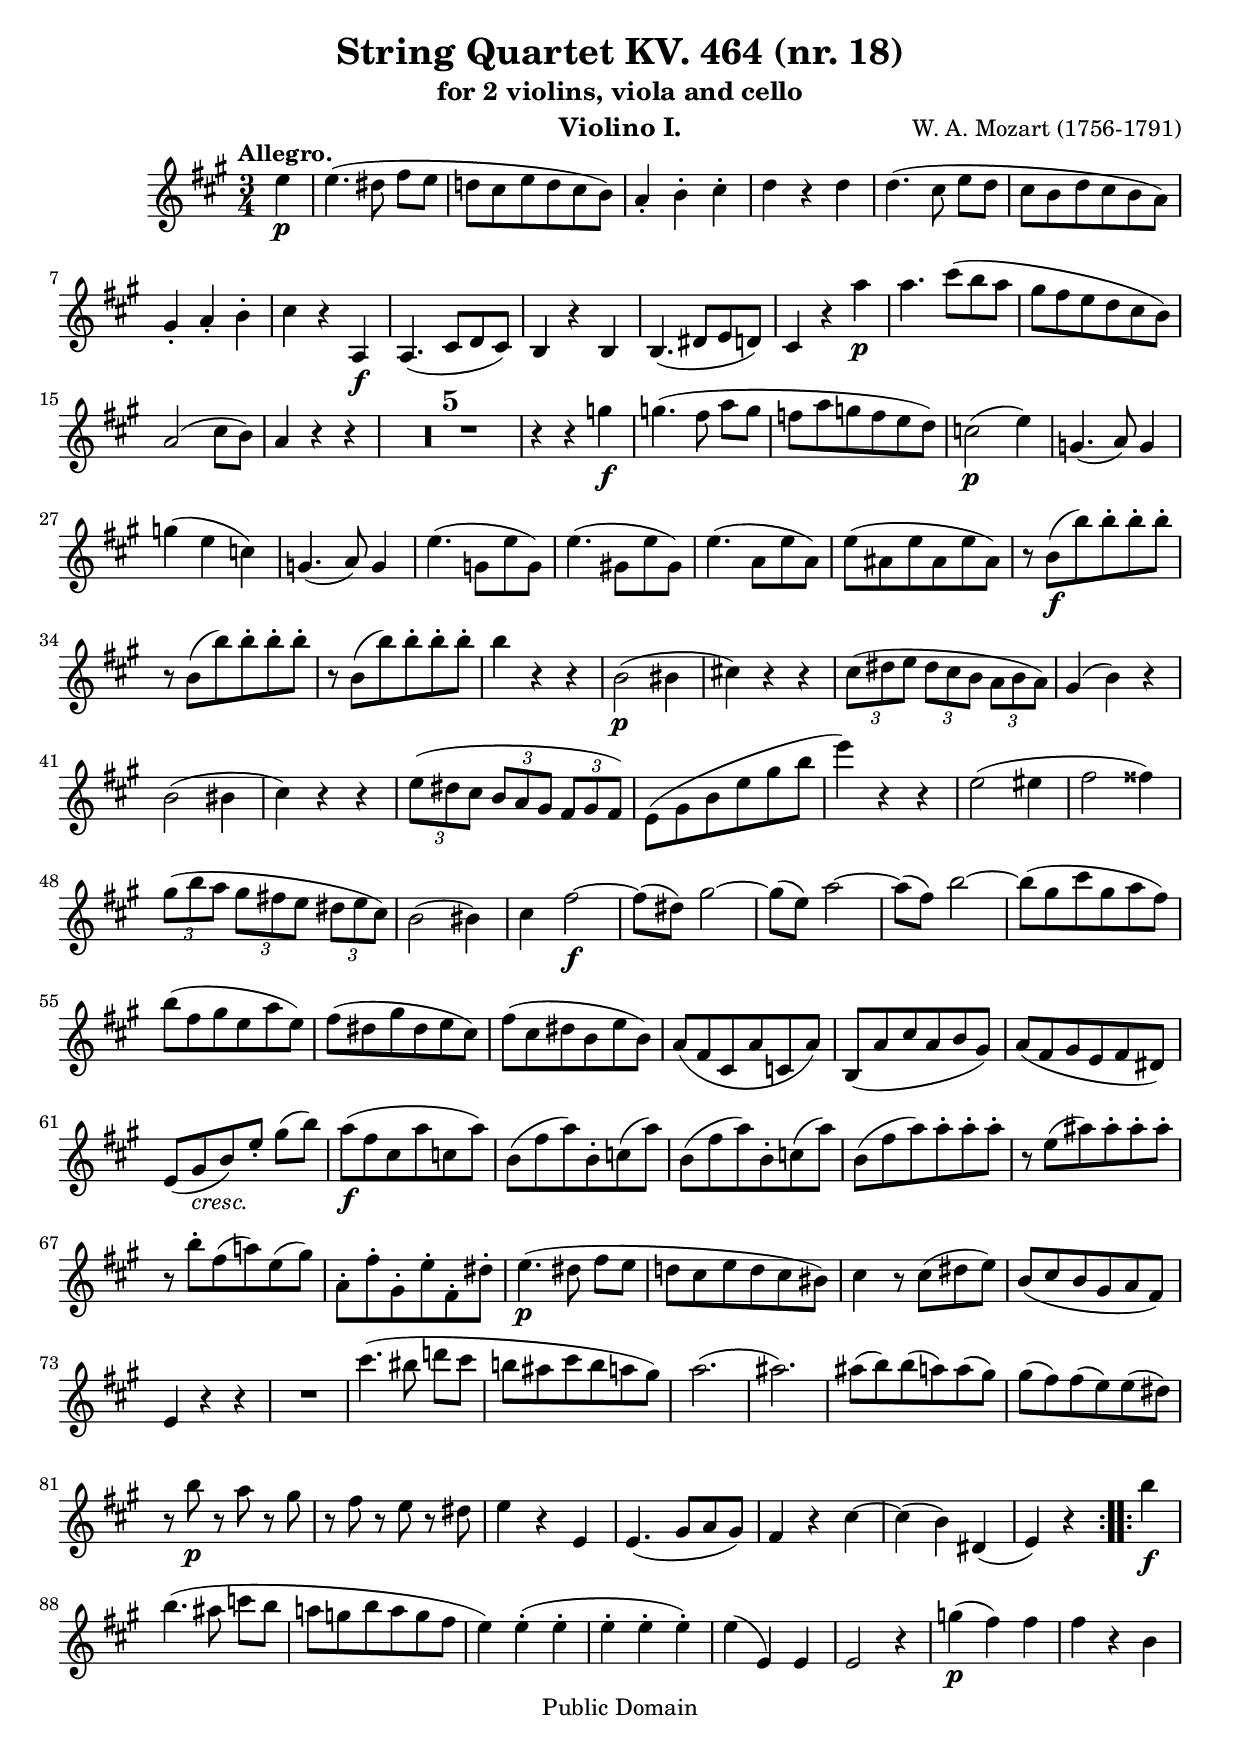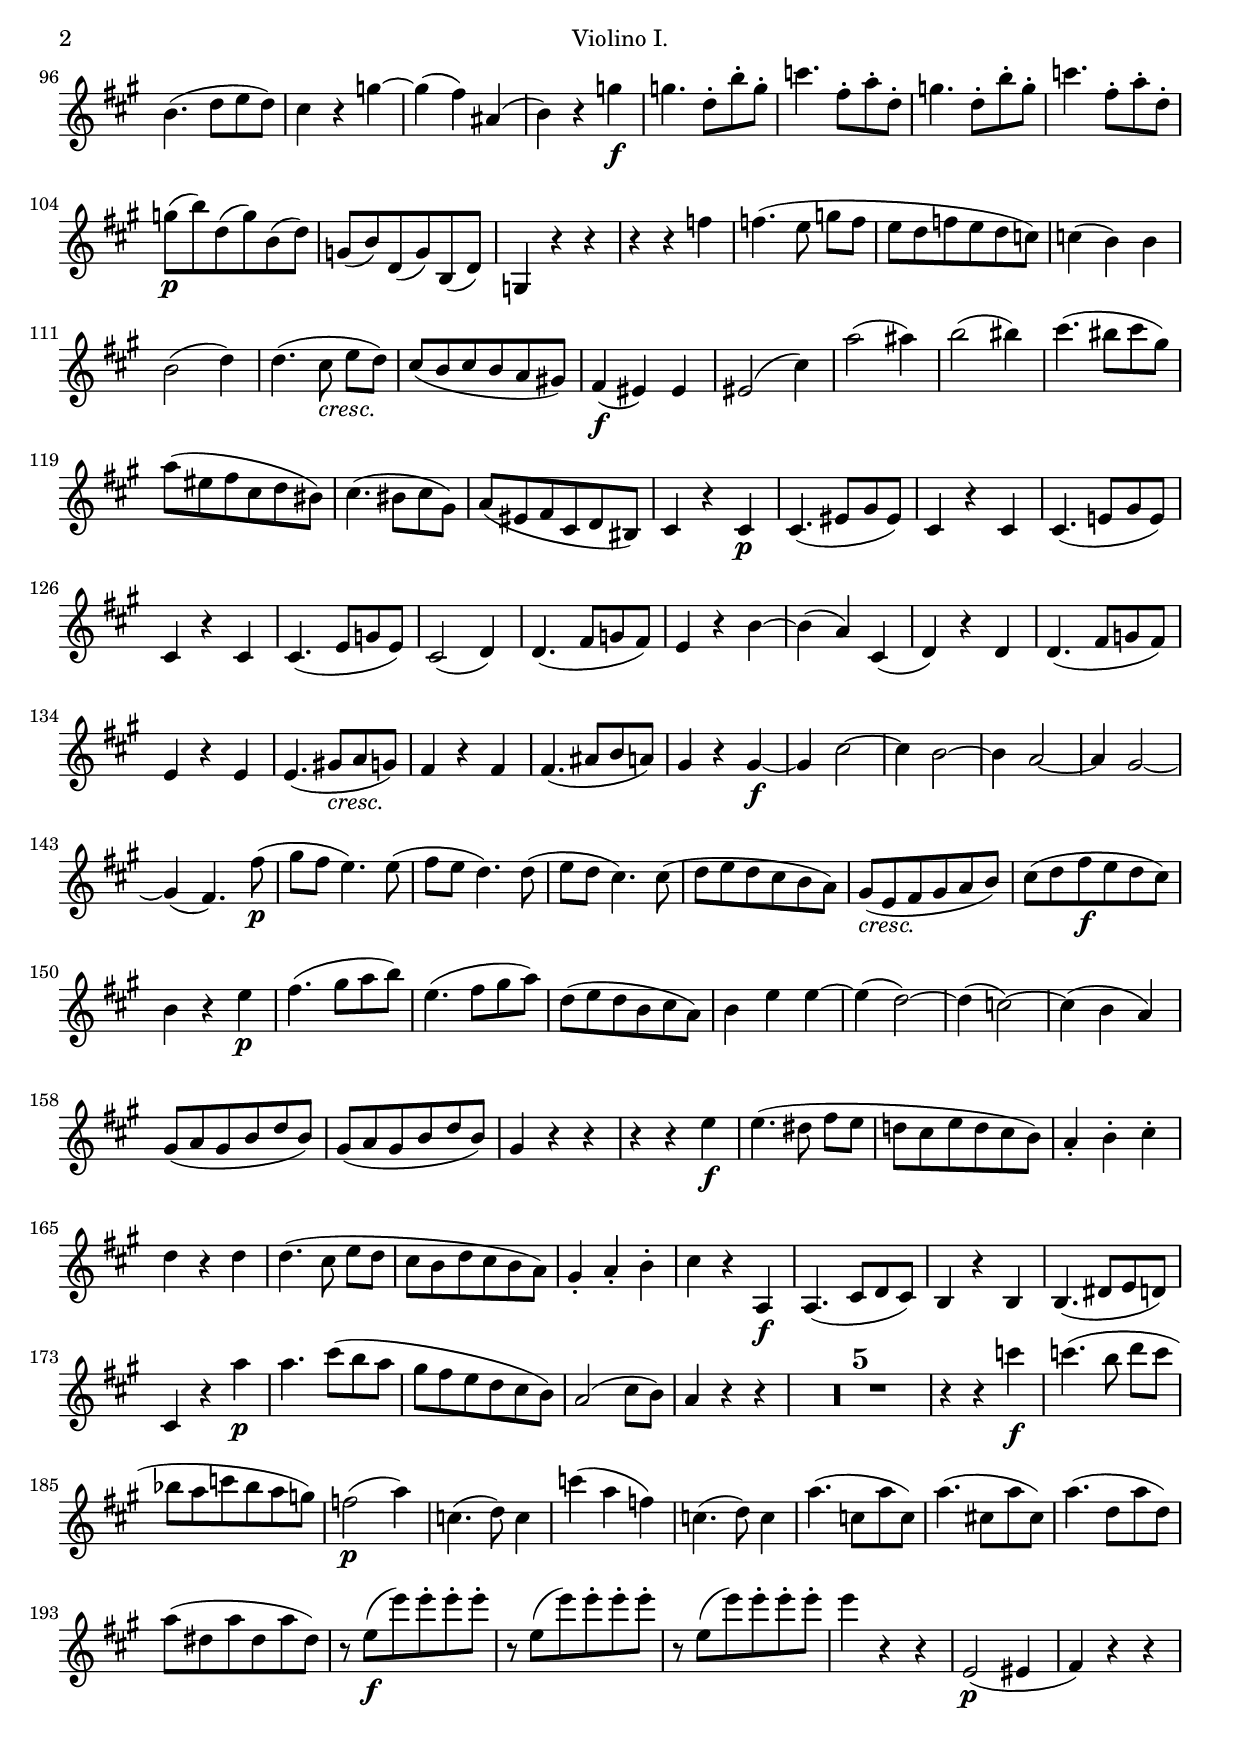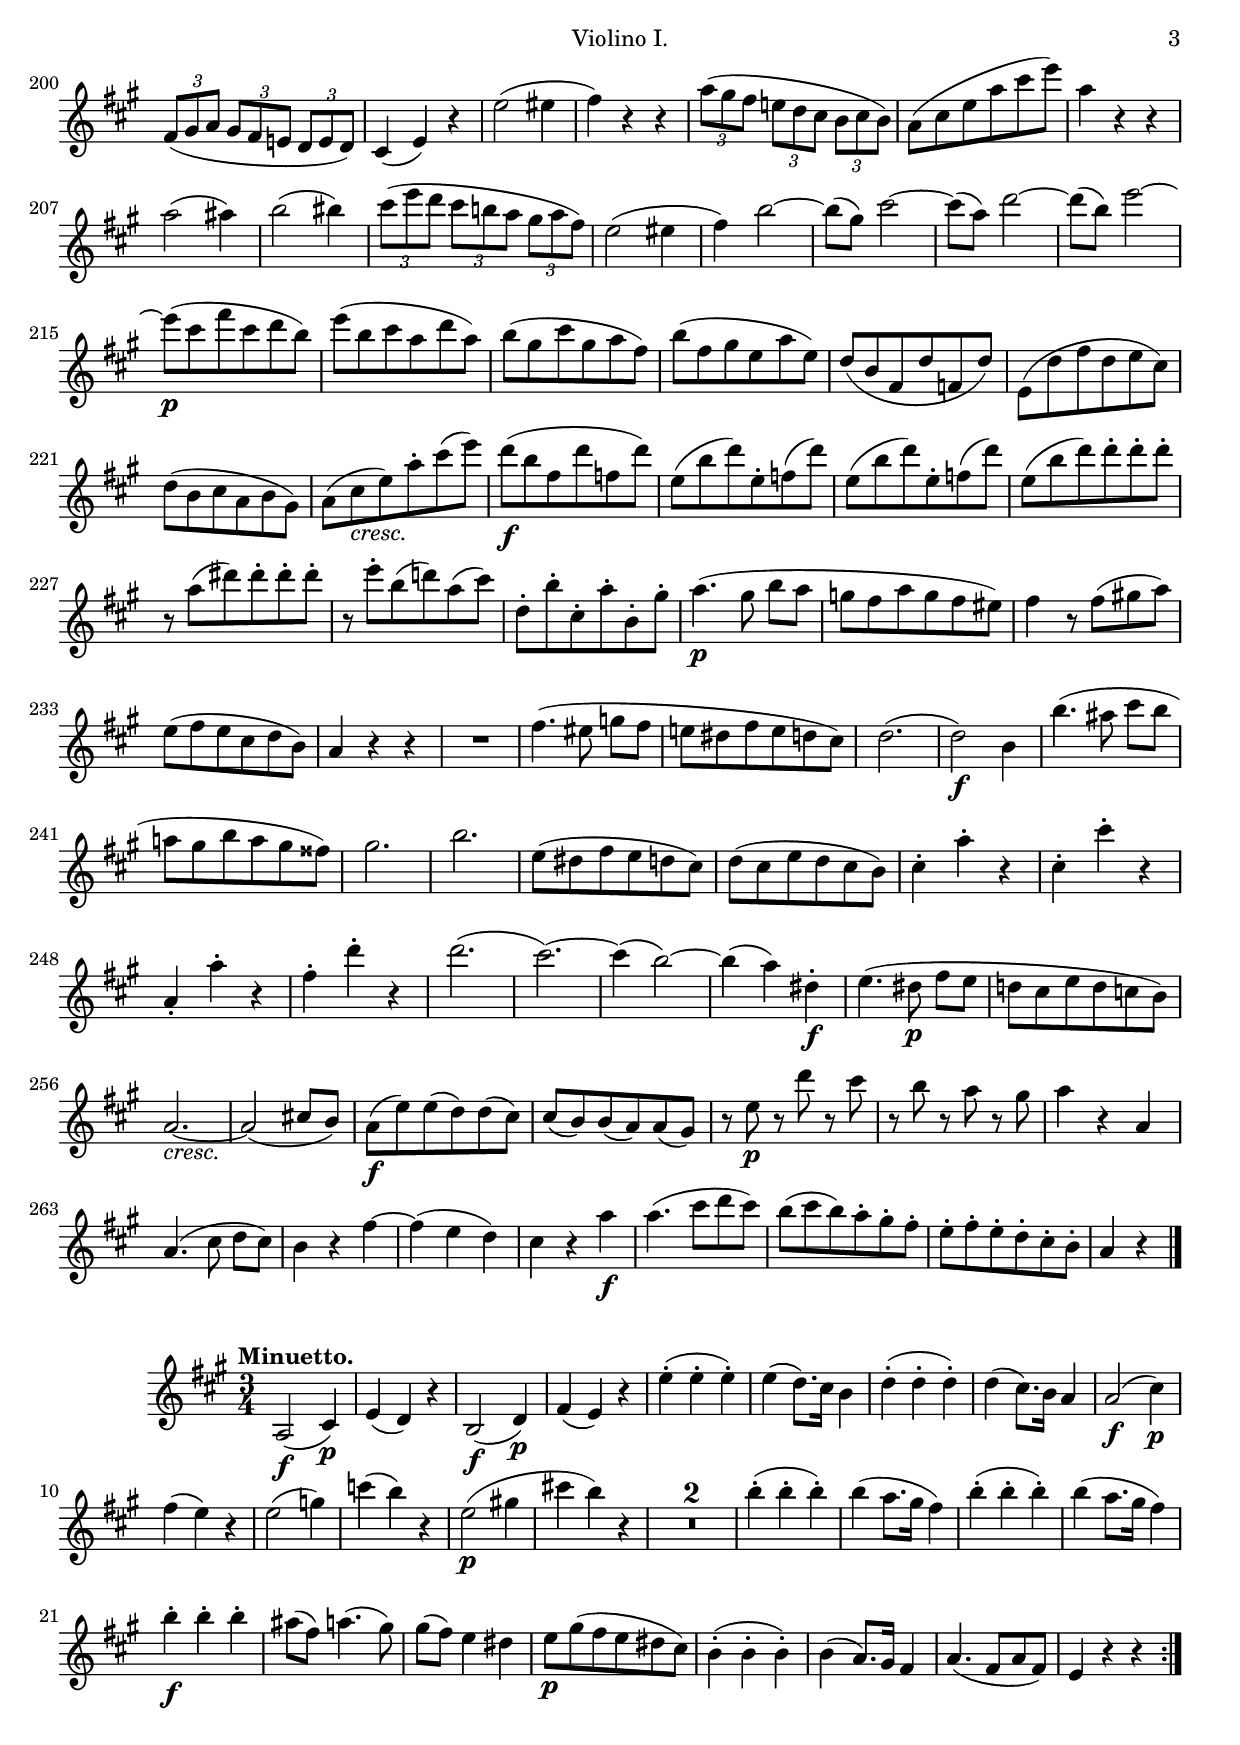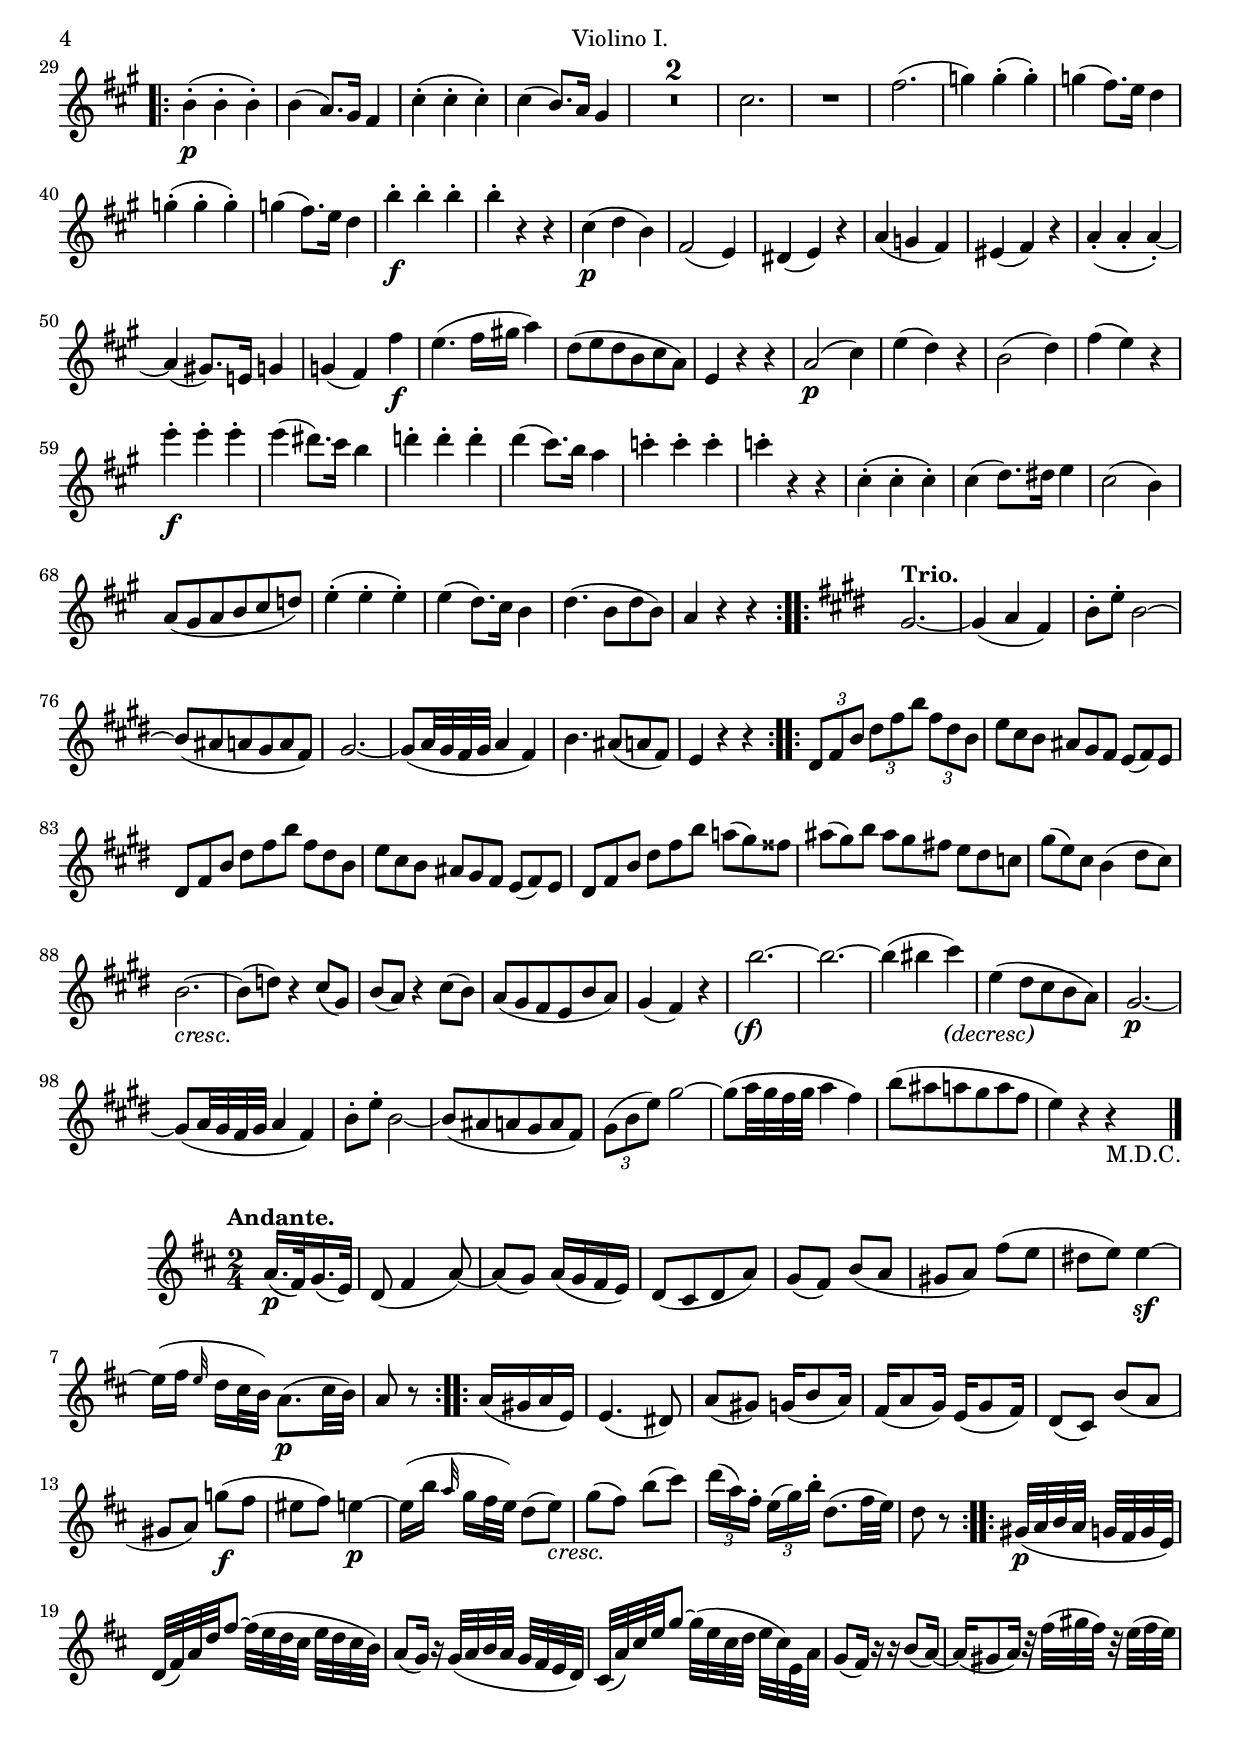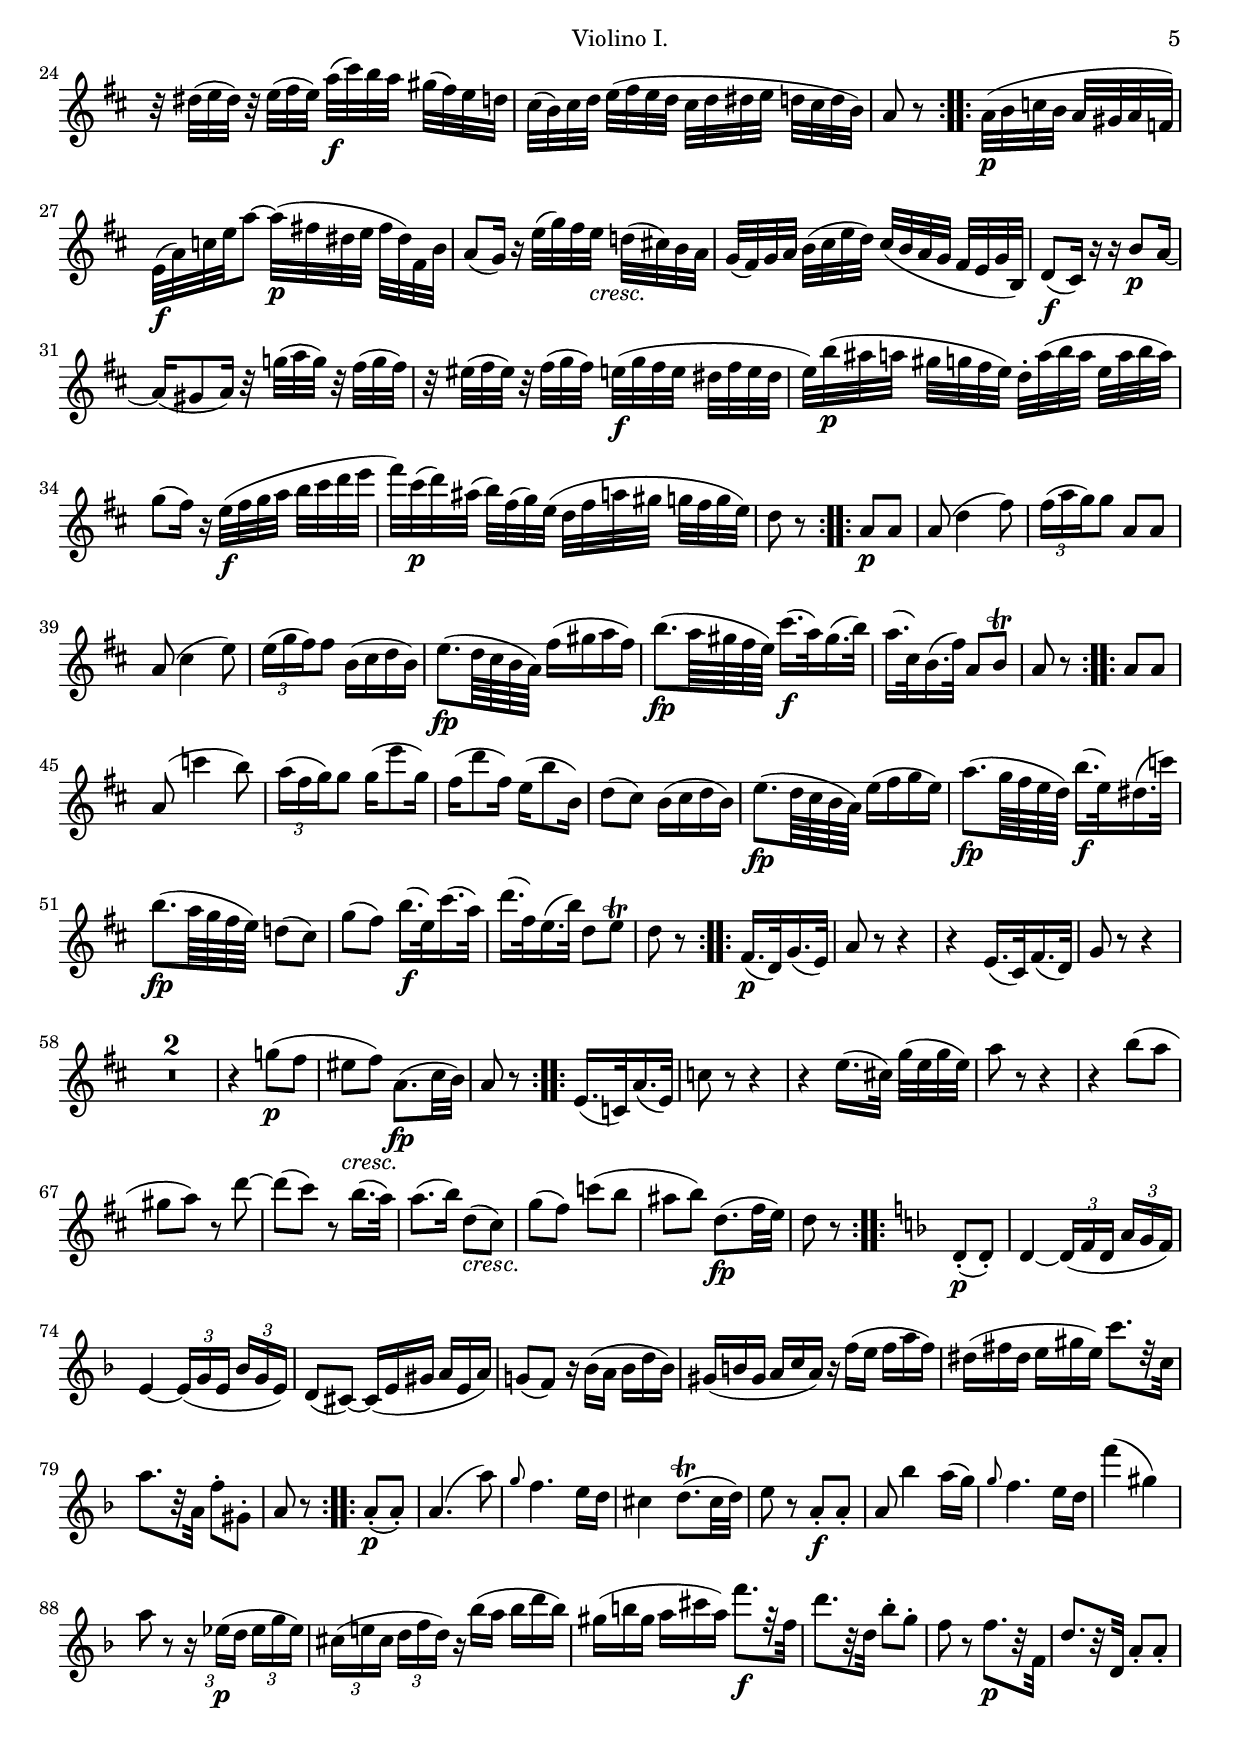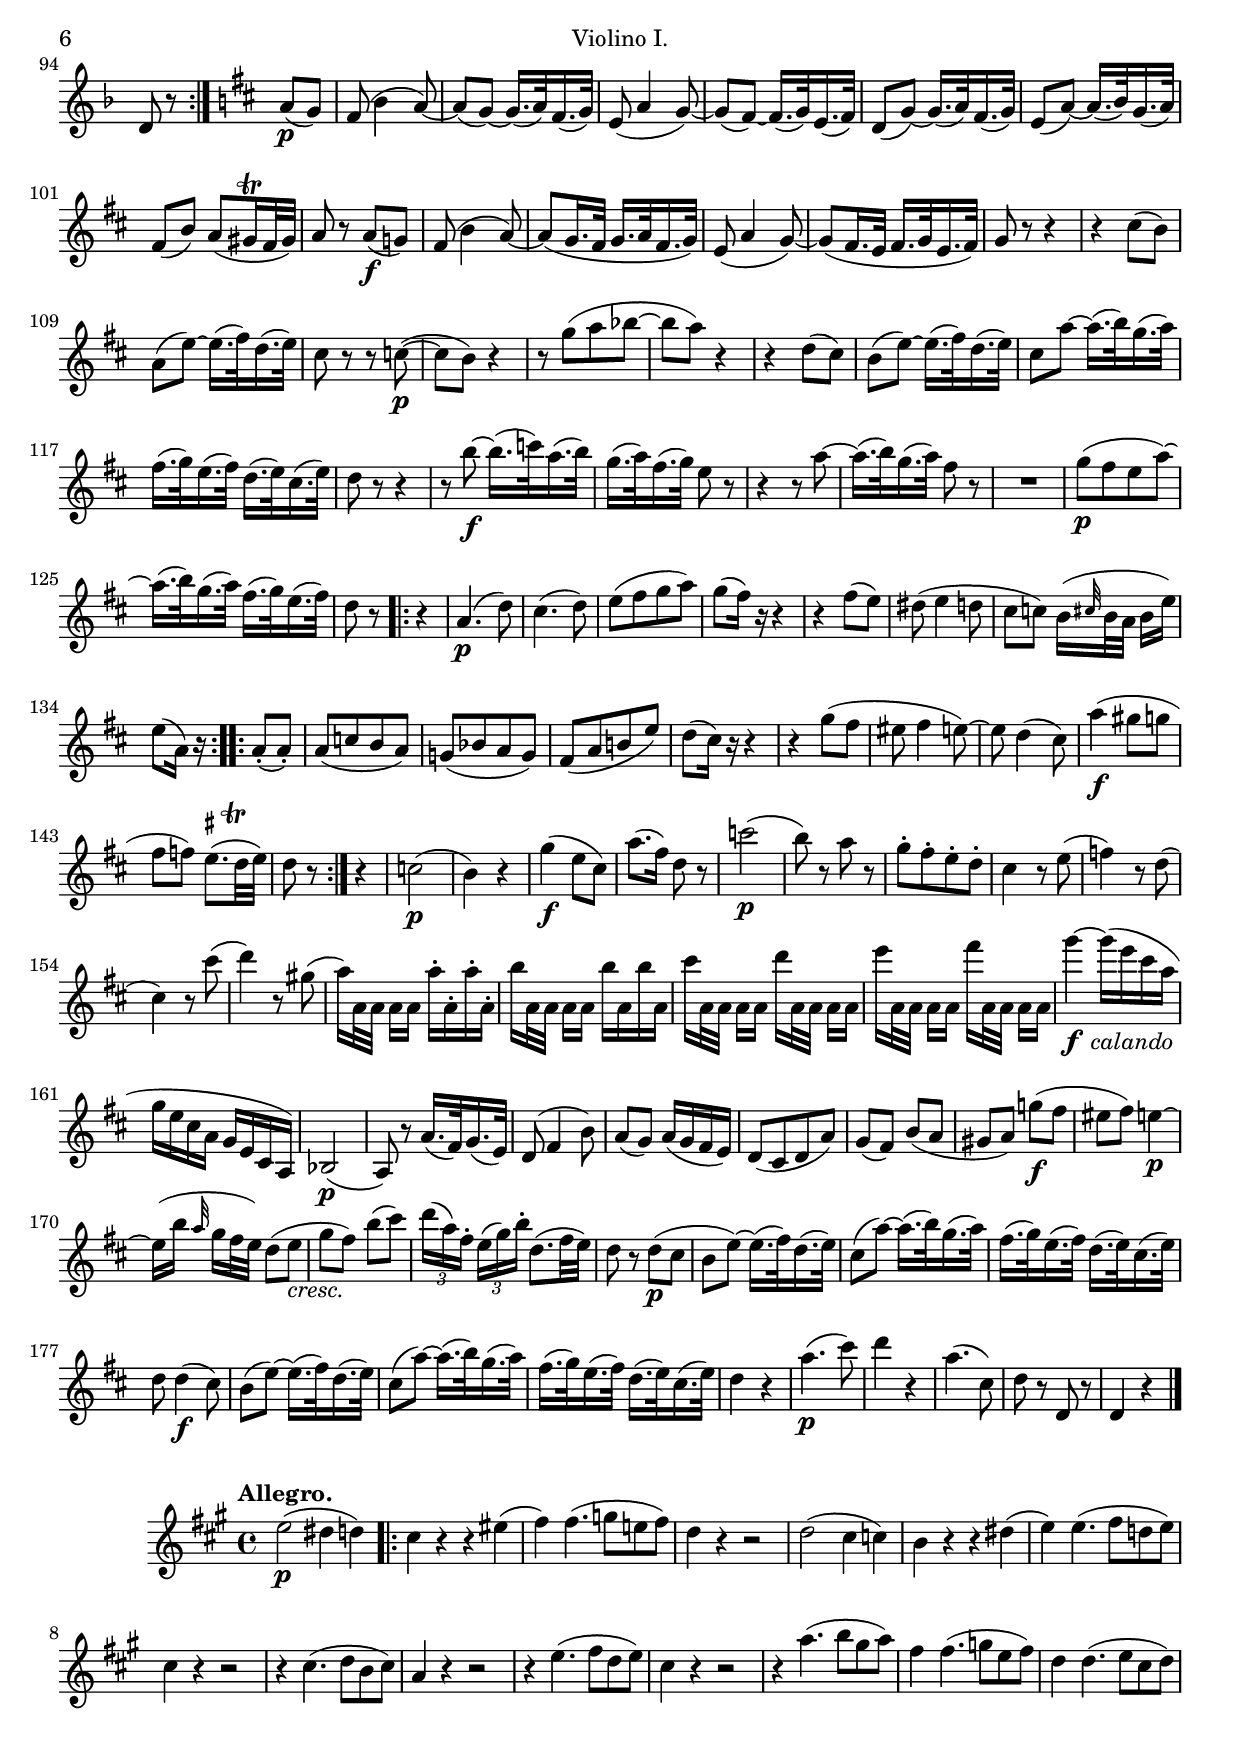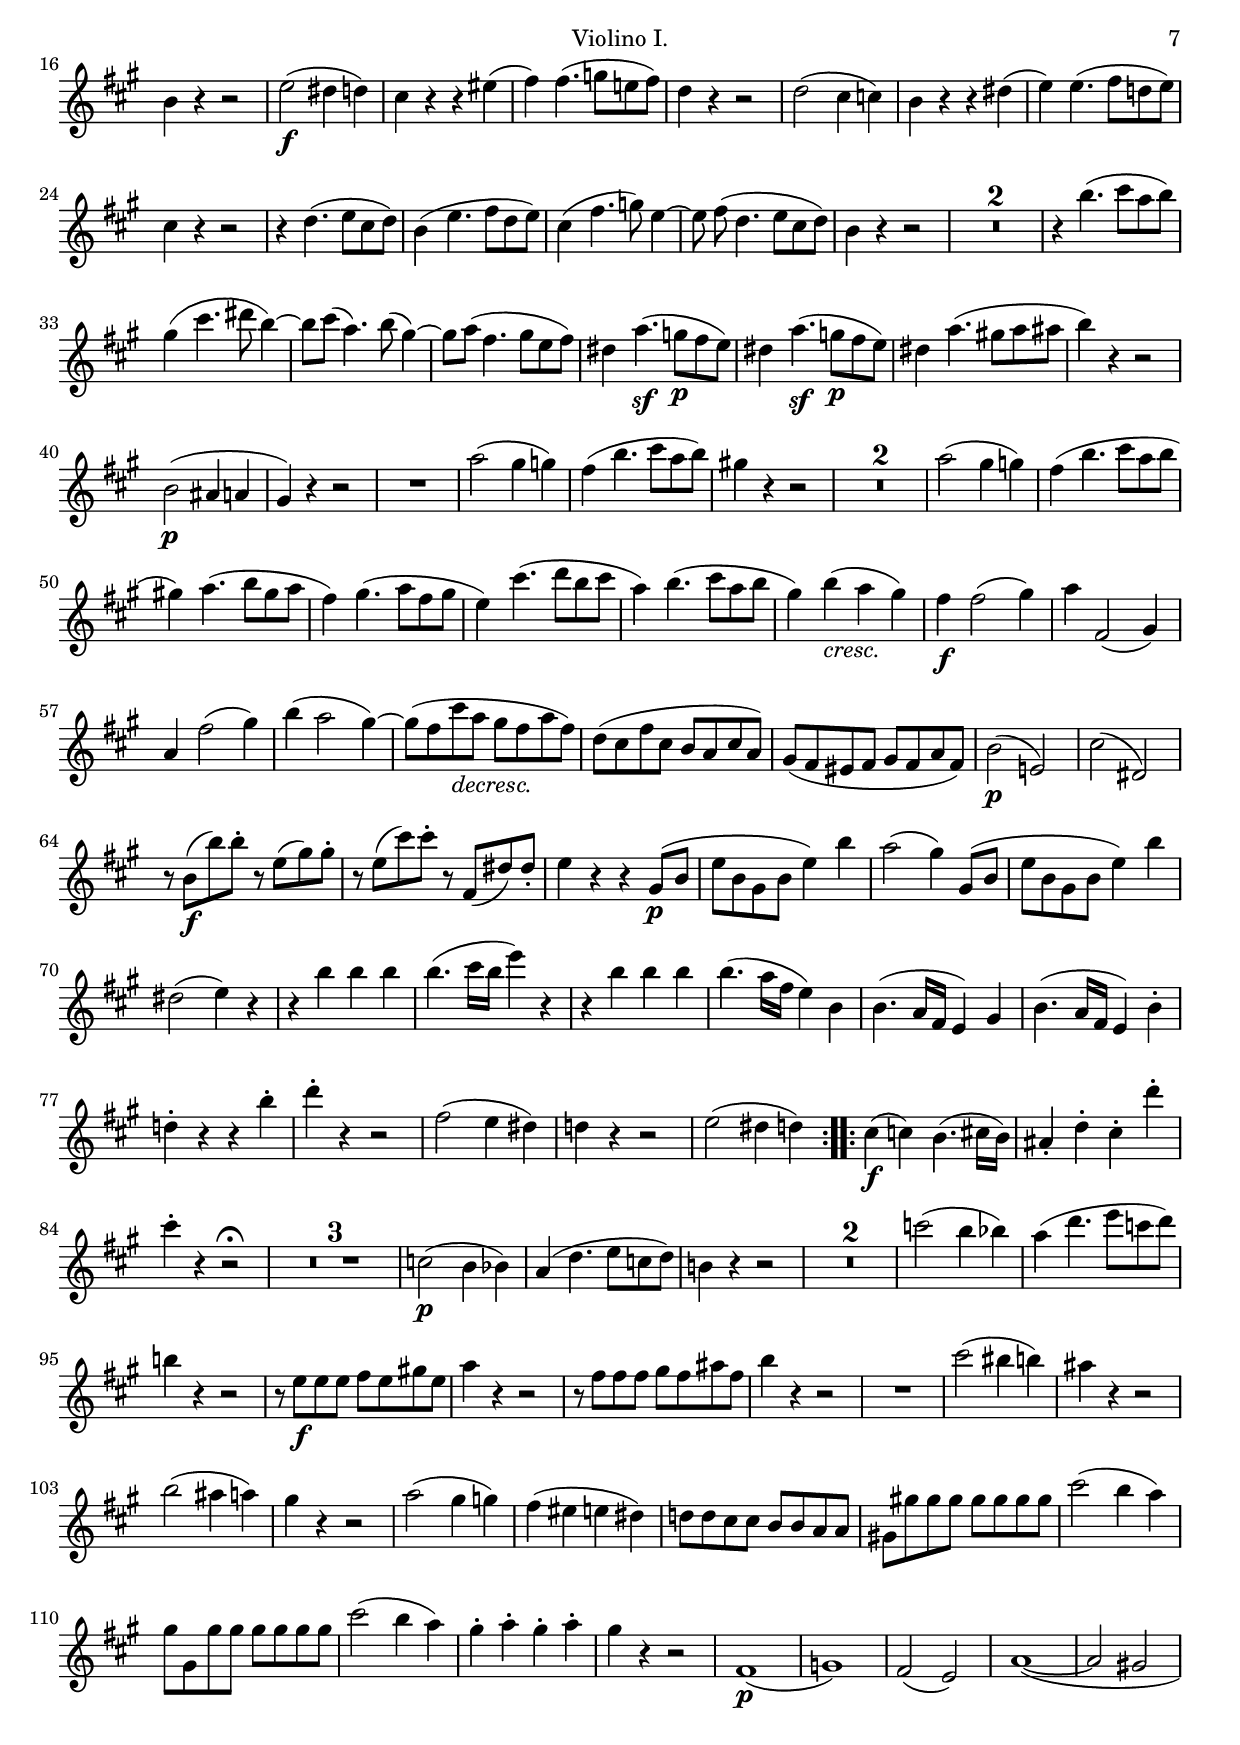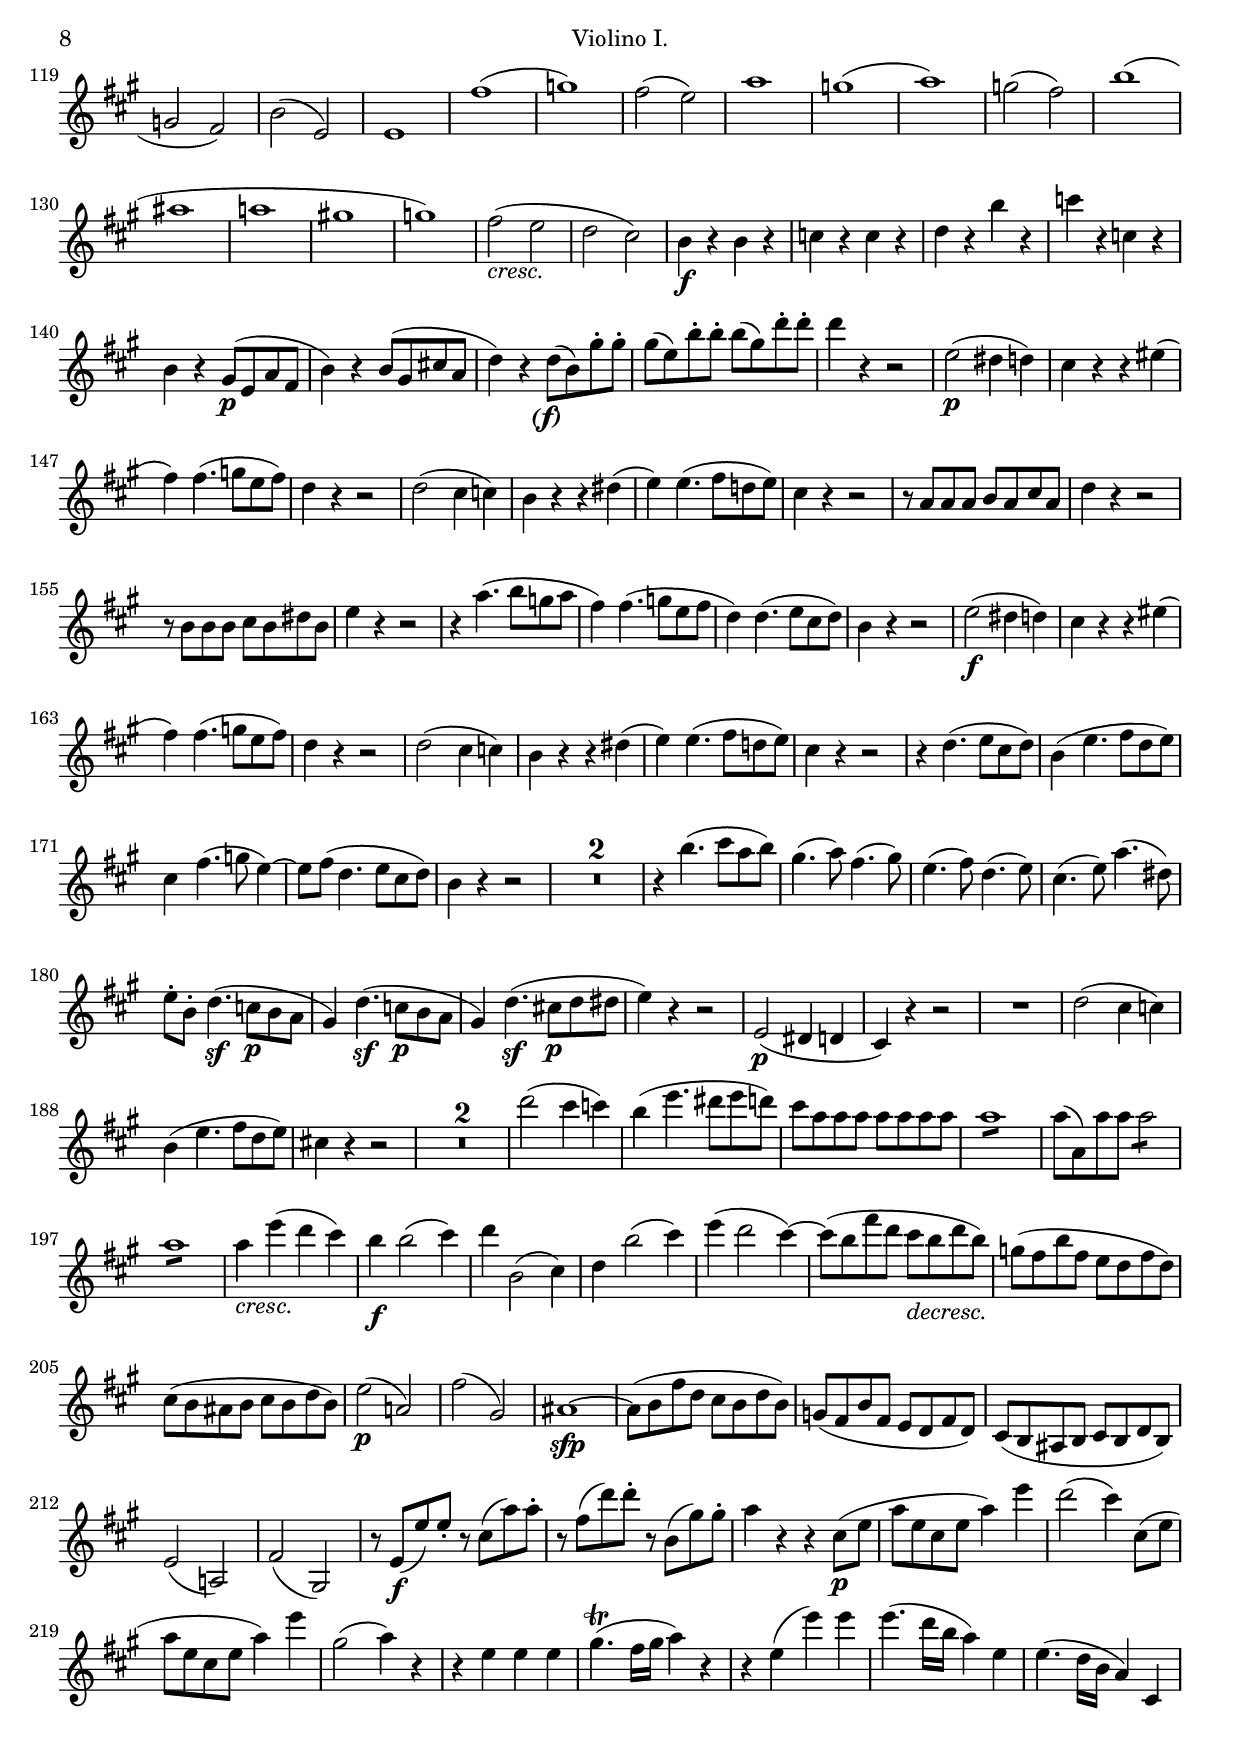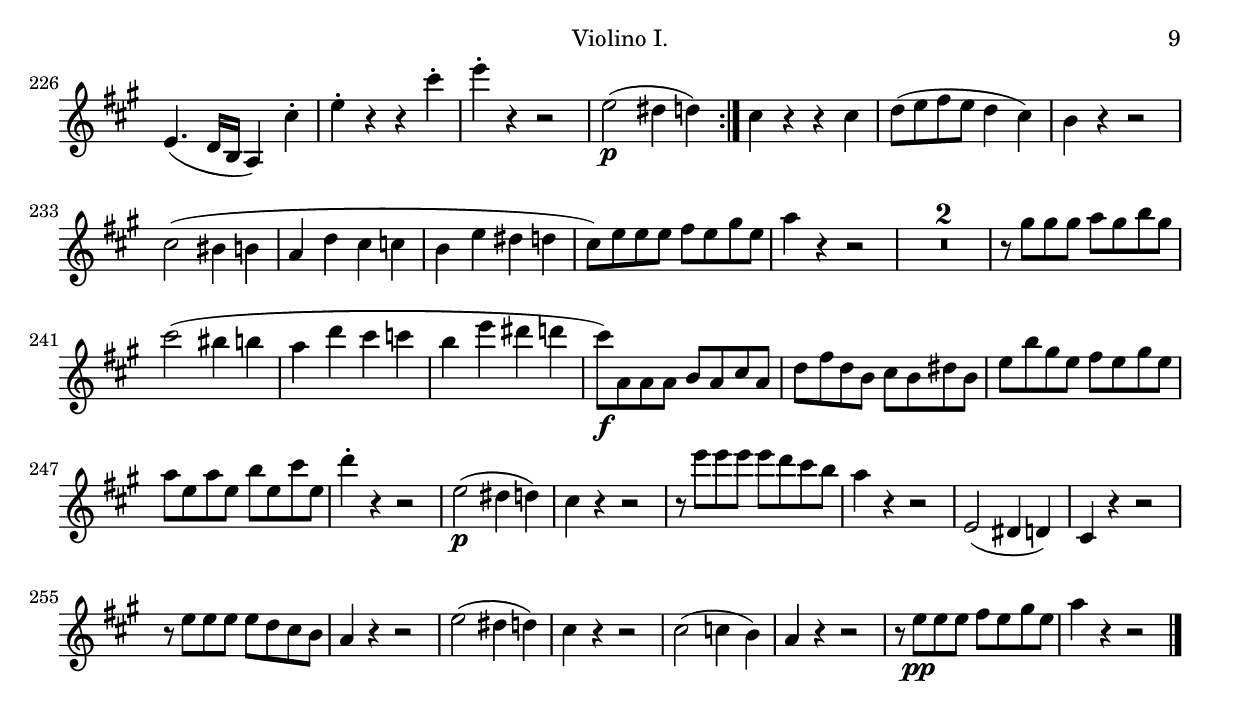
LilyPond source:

% -*- LilyPond -*-

\version "2.16.0"

\include "defs.ily"

\header {
    instrument = "Violino I."
}

\layout {
    \compressFullBarRests
}

\version "2.16.0"

violinIFirstMov =  \relative e'' {
    \key a \major
    \clef violin

    \noTupletBracket
    \set tupletSpannerDuration = #(ly:make-moment 1 4)

    \repeat volta 2 {
	e4\p
	| e4.( dis8  fis[ e]
	|  d![ cis e d cis  b)]
	| a4-. b-. cis-.
	| d r d
	| d4.( cis8  e[ d]
	|  cis[ b d cis b  a)]
	| gis4-. a-. b-.
	| cis r a,\f
	| a4.(  cis8[ d  cis)]

% 10
	| b4 r b
	| b4.(  dis8[ e  d)]
	| cis4 r a''\p
	| a4.  cis8[( b a]
	|  gis[ fis e d cis  b)]
	| a2(  cis8[  b)]
	| a4 r r
	| R2.*5

% 22
	| r4 r g'\f
	| g4.( fis8  a[ g]
	|  f[ a g f e  d)]
	| c2(\p  e4)
	| g,4.(  a8) g4
	| g'( e  c)
	| g4.(  a8) g4
	| \stemDown \slurUp e'4.(  g,8[ e'  g,)]

% 30
	| e'4.(  gis,!8[ e'  gis,)]
	| e'4.(  a,8[ e'  a,)]
	|  e'[( ais, e' ais, e'  ais,)] \slurNeutral \stemNeutral
	| r  b[(\f  b') b-. b-. b-.]
	| r  b,[(  b') b-. b-. b-.]
	| r  b,[(  b') b-. b-. b-.]
	| b4 r r
	| b,2(\p bis4
	|  cis!) r r
	| \stemDown \times 2/3 {  cis8[( dis e]  dis[ cis b]  a[ b  a)] }
          \stemNeutral

% 40
	| gis4(  b) r
	| b2( bis4
	|  cis) r r
	| \times 2/3 {  e8[( dis cis]  b[ a gis]  fis[ gis  fis)] }
	|  e8[( gis b e gis b]
	|  e4) r r
	| e,2( eis4
	| fis2  fisis4)

	% Lily does not accept the following line under a single
	% `\times' command (it says "Programming error", although
	% the PS file is correct.
	| \times 2/3 {  gis8[( b a] } \times 2/3 {  gis[ fis! e] }
          \times 2/3 {  dis[ e  cis)] }
	| b2(  bis4)

% 50
	| cis4 fis2\f ~
	|  fis8[(  dis)] gis2 ~
	|  gis8[(  e)] a2 ~
	|  a8[(  fis)] b2 ~
	|  b8[( gis cis gis a  fis)]
	|  b[( fis gis e a  e)]
	|  fis[( dis gis dis e  cis)]
	|  fis[( cis dis b e  b)]
	|  a[( fis cis a' c,  a')]
	|  b,[( a' cis a b  gis)]

% 60
	|  a[( fis gis e fis  dis)]
	|  e[(  gis_\cresc  b) e-.]  gis[(  b)]
	|  a[(\f fis cis a' c,  a')]
	|  b,[( fis'  a) b,-. c(  a')]
	|  b,[( fis'  a) b,-. c(  a')]
	|  b,[( fis'  a) a-. a-. a-.]
	| r  e[(  ais) ais-. ais-. ais-.]
	| r  b[-. fis(  a!) e(  gis)]
	|  a,[-. fis'-. gis,-. e'-. fis,-. dis'-.]
	| e4.(\p dis8  fis[ e]

% 70
	|  d![ cis e d cis  bis)]
	| cis4 r8  cis[( dis  e)]
	|  b[( cis b gis a  fis)]
	| e4 r r
	| R2.
	| cis''4.( bis8  d![ cis]
	|  b![ ais cis b a  gis)]
	| a2.(
	|  ais)
	|  ais8[(  b) b(  a) a(  gis)]

% 80
	|  gis[(  fis) fis(  e) e(  dis)]
	| r b'\p r a r gis
	| r fis r e r dis
	| e4 r e,
	| e4.(  gis8[ a  gis)]
	| fis4 r cis' ~
	| cis(  b) dis,(
	|  e) r
    }

    \repeat volta 2 {
        b''4\f
	| b4.( ais8  c[ b]
	|  a![ g b a g fis]

% 90
	|  e4)  e(-. e-.
	| e-. e-.  e)-.
	| e(  e,) e
	| e2 r4
	| g'(\p  fis) fis
	| fis r b,
	| b4.(  d8[ e  d)]
	| cis4 r g' ~
	| g(  fis) ais,(
	|  b) r g'\f

% 100
	| g4.  d8[-. b'-. g-.]
	| c4.  fis,8[-. a-. d,-.]
	| g4.  d8[-. b'-. g-.]
	| c4.  fis,8[-. a-. d,-.]
	|  g[(\p  b) d,(  g) b,(  d)]
	|  g,[(  b) d,(  g) b,(  d)]
	| g,4 r r
	| r r f''
	| f4.( e8  g[ f]
	|  e[ d f e d  c)]

% 110
	| c4(  b) b
	| b2(  d4)
	| d4.( cis8_\cresc  e[  d)]
	|  cis[( b cis b a  gis!)]
	| fis4(\f  eis) eis
	| eis2(  cis'4)
	| a'2(  ais4)
	| b2(  bis4)
	| cis4.(  bis8[ cis  gis)]
	|  a[( eis fis cis d  bis)]

% 120
	| \stemDown cis4.(  bis8[ cis  gis)] \stemNeutral
	|  a[( eis fis cis d  bis)]
	| cis4 r cis\p
	| cis4.(  eis8[ gis  eis)]
	| cis4 r cis
	| cis4.(  e!8[ gis  e)]
	| cis4 r cis
	| cis4.(  e8[ g  e)]
	| cis2(  d4)
	| d4.(  fis8[ g  fis)]

% 130
	| e4 r b' ~
	| b(  a) cis,(
	|  d) r d
	| d4.(  fis8[ g  fis)]
	| e4 r e
	| e4.(   gis!8[_\cresc a  g)]
	| fis4 r fis
	| fis4.(  ais8[ b  a)]
	| gis4 r gis\f ~
	| gis cis2 ~

% 140
	| cis4 b2 ~
	| b4 a2 ~
	| a4 gis2 ~
	| gis4(  fis4.) fis'8(\p
	|  gis[ fis]  e4.) e8(
	|  fis[ e]  d4.) d8(
	|  e[ d]  cis4.) cis8(
	|  d[ e d cis b  a)]
	|   gis[(_\cresc e fis gis a  b)]
	|  cis[( d fis\f e d  cis)]

% 150
	| b4 r e\p
	| fis4.(  gis8[ a  b)]
	| e,4.(  fis8[ gis  a)]
	|  d,[( e d b cis  a)]
	| b4 e e ~
	| e(  d2) ~
	| d4(  c2) ~
	| c4( b  a)
	|  gis8[( a gis b d  b)]
	|  gis8[( a gis b d  b)]

% 160
	| gis4 r r
	| r r e'4\f
	| e4.( dis8  fis[ e]
	|  d![ cis e d cis  b)]
	| a4-. b-. cis-.
	| d r d
	| d4.( cis8  e[ d]
	|  cis[ b d cis b  a)]
	| gis4-. a-. b-.
	| cis r a,\f

% 170
	| a4.(  cis8[ d  cis)]
	| b4 r b
	| b4.(  dis8[ e  d)]
	| cis4 r a''\p
	| a4.  cis8[( b a]
	|  gis[ fis e d cis  b)]
	| a2(  cis8[  b)]
	| a4 r r
	| R2.*5

% 183
	| r4 r c'\f
	| c4.( b8  d[ c]
	|  bes[ a c bes a  g)]
	| f2(\p  a4)
	| c,4.(  d8) c4
	| c'( a  f)
	| c4.(  d8) c4

% 190
	| a'4.(  c,8[ a'  c,)]
	| a'4.(  cis,!8[ a'  cis,)]
	| a'4.(  d,8[ a'  d,)]
	|  a'[( dis, a' dis, a'  dis,)]
	| r  e[(\f  e') e-. e-. e-.]
	| r  e,[(  e') e-. e-. e-.]
	| r  e,[(  e') e-. e-. e-.]
	| e4 r r
	|  e,,2(\p eis4
	|  fis) r r

% 200
	| \times 2/3 {  fis8[( gis a]  gis[ fis e!]  d[ e  d)] }
	| cis4(  e) r
	| e'2( eis4
	|  fis4) r r
	| \times 2/3 {  a8[( gis fis]  e![ d cis]  b[ cis  b)] }
	|  a8[( cis e a cis  e)]
	| a,4 r r
	| a2(  ais4)
	| b2(  bis4)
	| \times 2/3 {  cis8[( e d] } \times 2/3 {  cis[ b! a] } \times
          2/3 {  gis[ a  fis)] }

% 210
	| e2( eis4
	|  fis) b2 ~
	|  b8[(  gis)] cis2 ~
	|  cis8[(  a)] d2 ~
	|  d8[(  b)] e2 ~
	|  e8[(\p cis fis cis d  b)]
	|  e[( b cis a d  a)]
	|  b[( gis cis gis a  fis)]
	|  b[( fis gis e a  e)]
	|  d[( b fis d' f,  d')]

% 220
	|  e,[( d' fis d e  cis)]
	|  d[( b cis a b  gis)]
	|  a[( cis_\cresc  e) a-. cis(  e)]
	|  d[(\f b fis d' f,  d')]
	|  e,[( b'  d) e,-. f(  d')]
	|  e,[( b'  d) e,-. f(  d')]
	|  e,[( b'  d) d-. d-. d-.]
	| r  a[(  dis) dis-. dis-. dis-.]
	| r  e[-. b(  d!) a(  cis)]
	|  d,[-. b'-. cis,-. a'-. b,-. gis'-.]	

% 230
        | a4.(\p gis8  b[ a]
	|  g[ fis a g fis  eis)]
	| fis4 r8  fis[( gis!  a)]
	|  e[( fis e cis d  b)]
	| a4 r r
	| R2.
	| fis'4.( eis8  g[ fis]
	|  e![ dis fis e d  cis)]
	| d2.(
	|  d2)\f b4

% 240
	| b'4.( ais8  cis[ b]
	|  a![ gis b a gis  fisis)]
	| gis2.
	| b
	|  e,8[( dis fis e d  cis)]
	|  d[( cis e d cis  b)]
	| cis4-. a'-. r
	| cis,-. cis'-. r
	| a,-. a'-. r
	| fis-. d'-. r

% 250
	| d2.(
	|  cis) ~
	| cis4(  b2) ~
	| b4(  a) dis,-.\f
	| e4.( dis8\p  fis[ e]
	|  d![ cis e d c  b)]
	|  a2._\cresc ~
	| a2( \stemUp  cis!8[  b)] \stemNeutral
	|  a[(\f  e') e(  d) d(  cis)]
	|  cis[(  b) b(  a) a(  gis)]

% 260
	| r e'\p r d' r cis
	| r b r a r gis
	| a4 r a,
	| a4.( cis8  d[  cis)]
	| b4 r fis' ~
	| fis( e  d)
	| cis r a'\f
	| a4.(  cis8[ d  cis)]
	|  b[( cis  b) a-. gis-. fis-.]
	|  e[-. fis-. e-. d-. cis-. b-.]

% 270
	| a4 r
    }
}


\score {
    \context Staff <<
	\set Staff.autoBeaming = ##f
        \set Staff.midiInstrument = #"violin"

	\time 3/4
	\partial 4

	\violinIFirstMov
	\context Voice = "markings" { \markingsI }
    >>

    
  \midi {
    \tempo 4 = 140
    }



    \layout { }
}

\version "2.16.0"

violinISecondMov =  \relative a {
    \key a \major
    \clef violin

    \noTupletBracket
    \set tupletSpannerDuration = #(ly:make-moment 1 4)

    \repeat volta 2 {
	a2(\f   cis4)\p
	| e(  d) r
	| b2(\f   d4)\p
	| fis(  e) r
	|  e'4(-. e-.  e)-.
	| e(   d8.)[ cis16] b4
	|  d(-. d-.  d)-.
	| d(   cis8.)[ b16] a4
	| a2(\f  cis4)\p

% 10
	| fis(  e) r
	| e2(  g4)
	| c(  b) r
	| e,2(\p gis!4
	| cis!  b) r
	| R2.*2
	|  b4(-. b-.  b)-.
	| b(  a8.[ gis16]  fis4)
	|  b(-. b-.  b)-.

% 20
	| b(  a8.[ gis16]  fis4)
	| b-.\f b-. b-.
	|  ais8[(  fis)] a4.(  gis8)
	|  gis[(  fis)] e4 dis
	|  e8[\p gis( fis e dis  cis)]
	|  b4(-. b-.  b)-.
	| b(   a8.)[ gis16] fis4
	| a4.(  fis8[ a  fis)]
	| e4 r r
    }

    \repeat volta 2 {
        |  b'(-.\p b-.  b)-.

% 30
	| b(   a8.)[ gis16] fis4
	|  cis'(-. cis-.  cis)-.
	| cis(   b8.)[ a16] gis4
	| R2.*2
	| cis2.
	| R2.
	| fis2.(
	|  g4)  g(-.  g)-.
	| g(   fis8.)[ e16] d4

% 40
	|  g(-. g-.  g)-.
	| g(   fis8.)[ e16] d4
	| b'-.\f b-. b-.
	| b-. r r
	| cis,(\p d  b)
	| fis2(  e4)
	| dis(  e) r
	| a( g  fis)
	| eis(  fis) r
	|  a(-. a-.  a)-. ~

% 50
	| a(   gis!8.)[ e!16] g4
	| g(  fis) fis'\f
	| e4.(  fis16[ gis!]  a4)
	|  d,8[( e d b cis  a)]
	| e4 r r
	| a2(\p  cis4)
	| e(  d) r
	| b2(  d4)
	| fis(  e) r
	| e'-.\f e-. e-.

% 60
	| e(   dis8.)[ cis16] b4
	| d!-. d-. d-.
	| d(   cis8.)[ b16] a4
	| c-. c-. c-.
	| c-. r r
	|  cis,(-. cis-.  cis)-.
	| cis4(   d8.)[ dis16] e4
	| cis2(  b4)
	|  a8[( gis a b cis  d!)]
	|  e4(-. e-.  e)-.

% 70
	| e(   d8.)[ cis16] b4
	| d4.(  b8[ d  b)]
	| a4 r r
    }

    \key e \major

    \repeat volta 2 {
        | gis2. ~
	| gis4( a  fis)
	|  b8[-. e-.] b2 ~
	|  b8[( ais a gis a  fis)]
	| gis2. ~
	|  gis8[( a32 gis fis gis] a4  fis)
	| b4.  ais8[( a  fis)]

% 80
	| e4 r r
    }

    \repeat volta 2 {
        \times 2/3 {
	    |  dis8[ fis b]  dis[ fis b]  fis[ dis b] \noTupletNum
	    |  e[ cis b]  ais[ gis fis]  e[(  fis) e]
	    |  dis[ fis b]  dis[ fis b]  fis[ dis b]
	    |  e[ cis b]  ais[ gis fis]  e[(  fis) e]
	    |  dis[ fis b]  dis[ fis b]  a![(  gis) fisis]
	    |  ais[(  gis) b]  ais[ gis fis!]  e[ dis c]
	}

	| \times 2/3 {  gis'[(  e) cis] } \tupletNum b4(  dis8[  cis)]
	| b2._\cresc ~
	|  b8[(  d)] r4  cis8[(  gis)]

% 90
	|  b[(  a)] r4  cis8[(  b)]
	|  a[( gis fis e b'  a)]
	| gis4(  fis) r
	|  b'2.-\parentF ~
	| b ~
	| b4( bis  cis)
	|  e,4(_\parentDecresc  dis8[ cis b  a)]
	| gis2.\p ~
	|  gis8[( a32 gis fis gis] a4  fis)
	|  b8[-. e-.] b2 ~

% 100
	|  b8[( ais a gis a  fis)]
	| \times 2/3 {  gis[( b  e)] } gis2 ~
	|  gis8[( a32 gis fis gis] a4  fis)
	|  b8[( ais a gis a fis]
	|  e4) r r	
    }
}


\score {
    \context Staff <<
	\set Staff.autoBeaming = ##f
        \set Staff.midiInstrument = #"violin"

	\time 3/4

	\violinISecondMov
	\context Voice = "markings" { \markingsII }
	\context Voice=markingsBis { \markingsIIbis }
    >>

    
  \midi {
    \tempo 4 = 130
    }



    \layout { }
}

\version "2.16.0"

violinIThirdMov =  \relative a' {
    \key d \major
    \clef violin

    \noTupletBracket
    \set tupletSpannerDuration = #(ly:make-moment 1 4)

    \repeat volta 2 {
	 a16.[(\p  fis32) g16.(  e32)]
	| d8( fis4  a8) ~
	|  a[(  g)]  a16[( g fis  e)]
	|  d8[( cis d  a')]
	|  g[(  fis)]  b[( a]
	|  gis[  a)]  fis'[( e]
	|  dis[  e)] e4\sf ~
	|  e16[( fis] \grace e32 d16[ cis32  b)]  a8.[(\p cis32  b)]
	| a8 r
    }

    \repeat volta 2 {
	 a16[( gis a  e)]
	| e4.(  dis8)

% 10
	|  a'[(  gis)]  g16[( b8  a16)]
	|  fis[( a8  g16)]  e[( g8  fis16)]
	|  d8[(  cis)]  b'[( a]
	|  gis[  a)]  g'![(\f fis]
	|  eis[  fis)] e4\p ~
	|  e16[( b'] \grace a32 g16[ fis32  e)]  d8[(  e)_\cresc]
          \noBreak
	|  g[(  fis)]  b[(  cis)]
	| \times 2/3 {  d16[(  a) fis-.] } \times 2/3 {  e[(  g) b-.] }
           d,8.[( fis32  e)]
	| d8 r
    }

    \repeat volta 2 {
	  gis,32[(\p a b a]  g[ fis g  e)]
	|  d[(  fis) a d fis8] ~  fis32[( e d cis]  e[ d cis  b)]

% 20
	|  a8[(  g16)] r  g32[( a b a]  g[ fis e  d)]
	|  cis[(  a') cis e g8] ~ \stemDown  g32[( e cis d]  e[  cis) e, a]
          \stemNeutral
	|  g8[(  fis16)] r r  b8[(  a16)] ~
	|  a[( gis8  a16)] r32  fis'[( gis  fis)] r  e[( fis  e)]
	| r  dis[( e  dis)] r  e[( fis  e)]  a[(\f  cis) b a]  gis[(  fis) e d]
	|  cis[(  b) cis d]  e[( fis e d]  cis[ d dis e]  d[ cis d  b)]
	| a8 r
    }

    \repeat volta 2 {
	 a32[(\p b c b]  a[ gis a  f)]
	|  e[(\f  a) c e a8] ~  a32[(\p fis! dis e]  fis[  dis) fis, b]
	|  a8[(  g16)] r  e'32[(  g) fis  e_\cresc]  d![(  cis!) b
          a]
	|  g[(  fis) g a]  b[( cis e  d)]  cis[( b a g]  fis[ e g  b,)]

% 30
	|   d8[(\f  cis16)] r r  b'8[\p a16] ~
	|  a[( gis8  a16)] r32  g'![( a  g)] r  fis[( g  fis)]
	| r  eis[( fis  eis)] r  fis[( g  fis)]  e[(\f g fis e]  dis[ fis e
          dis]
	|   e)[ b'(\p ais a]  gis[ g fis  e)]  d[-. a'( b a]  e[ a b  a)]
	|  g8[(  fis16)] r  e32[(\f fis g a]  b[ cis d e]
	|   fis)[ cis(\p  d) ais(]   b)[ fis(  g) e(]  d[ fis a gis]  g[ fis
          g  e)]
	| d8 r
    }

    \repeat volta 2 {
         a8[\p a]
	| a( d4  fis8)
	|  \times 2/3 { fis16([ a  g) } g8]  a,[ a]
	| a( cis4  e8)

% 40
	|  \times 2/3 { e16([ g  fis) } fis8]  b,16[( cis d  b)]
	|  e8.[(\fp d64 cis b  a)]  fis'16[( gis a  fis)]
	|  b8.[(\fp a64 gis fis  e)]  cis'16.[(\f  a32) gis16.(  b32)]
	|  a16.[(  cis,32) b16.(  fis'32)]  a,8[ b^\trill]
        | \tag #'part {a8 r
	  \override VoltaBracket #'stencil = ##f}
    }
    \alternative {
        { \tag #'score {a8 r} }
        { \tag #'score {a8 r} }
    }

    \repeat volta 2 {
         a8[ a]
	| a8( c'4  b8)
	|  \times 2/3 { a16([ fis  g) } g8]  g16[( e'8  g,16)]
	|  fis[( d'8  fis,16)]  e16[( b'8  b,16)]
	|  d8[(  cis)]  b16[( cis d  b)]
	|  e8.[(\fp d64 cis b  a)]  e'16[( fis g  e)]

% 50
	|  a8.[(\fp g64 fis e  d)]  b'16.[(\f  e,32) dis16.(  c'32)]
	|  b8.[(\fp a64 g fis  e)]  d!8[(  cis)]
	|  g'[(  fis)]  b16.[(\f  e,32) cis'16.(  a32)]
	|  d16.[(  fis,32) e16.(  b'32)]  d,8[ e^\trill]
        | \tag #'part {d8 r
	  \override VoltaBracket #'stencil = ##f}
    }
    \alternative {
        { \tag #'score {d8 r} }
        { \tag #'score {d8 r} }
    }

    \repeat volta 2 {
          fis,16.[(\p  d32) g16.(  e32)]
	| a8 r r4
	| r4  e16.[(  cis32) fis16.(  d32)]
	| g8 r r4
	| R2*2

% 60
	| r4  g'!8[(\p fis]
	|  eis[_\cresc  fis)]  a,8.[(\fp cis32  b)]
	| a8 r
    }

    \repeat volta 2 {
         e16.[(  c32) a'16.(  e32)]
	| c'8 r r4
	| r  e16.[(  cis!32)]  g'[( e g  e)]
	| a8 r r4
	| r4  b8[( a]
	|  gis[  a)] r d ~
	|  d[(  cis)] r  b16.[(  a32)]
	|  a8.[(  b16)]   d,8[(_\cresc  cis)]

% 70
	|  g'[(  fis)]  c'[( b]
	|  ais[  b)]  d,8.[(\fp fis32  e)]
	| d8 r
    }

    \key d \minor

    \repeat volta 2 {
           d,8[(-.\p  d)-.]
	| d4 ~ \times 2/3 {  d16[( f d] } \times 2/3 {  a'[ g  f)] }
	| e4 ~ \times 2/3 {  e16[( g e] } \times 2/3 {  bes'[ g  e)] }
	|  d8[(  cis)] ~ \noTupletNum \times 2/3 {  cis16[( e gis]  a[ e  a)] }
	|  g!8[(  f)] \times 2/3 { r16 \stemDown  bes[( a]  bes[ d  bes)]
          \stemNeutral }
	| \times 2/3 {  gis[( b gis]  a[ c  a)] } \times 2/3 { r16  f'[(
          e]  f[ a  f)] }
	| \times 2/3 {  dis[( fis dis]  e[ gis  e)] } \tupletNum
           c'8.[ r32 c,]
	|  a'8.[ r32 a,]  f'8[-. gis,-.]

% 80
	| a8 r
    }

    \repeat volta 2 {
          a8[(-.\p  a)-.]
	| a4.(  a'8)
	| \grace g8 f4.  e16[ d]
	| cis4  d8.[(^\trill cis32  d)]
	| e8 r  a,[-.\f a-.]
	| a bes'4  a16[(  g)]
	| \grace g8 f4.  e16[ d]
	| f'4(  gis,)
	| a8 r \times 2/3 { r16   es[(\p d] } \times 2/3
          {  es[ g  es)] }
	| \times 2/3 {  cis[( e! cis] } \times 2/3 {  d[ f  d)] }
          \noTupletNum \times 2/3 { r16  bes'[( a]  bes[ d  bes)] }
	| \times 2/3 {  gis[( b gis]  a[ cis  a)] } \tupletNum
           f'8.[\f r32 f,]
	|  d'8.[ r32 d,]  bes'8[-. g-.]
	| f r  f8.[\p r32 f,]
	|  d'8.[ r32 d,]  a'8[-. a-.]
	| d, r
    }

    \key d \major

     a'8[(\p  g)]
    | fis( b4  a8) ~
    |  a[(  g)] ~  g16.[(  a32) fis16.(  g32)]
    | e8( a4  g8) ~
    |  g[(  fis)] ~  fis16.[(  g32) e16.(  fis32)]
    |  d8[(  g)] ~  g16.[(  a32) fis16.(  g32)]

% 100
    |  e8[(  a)] ~  a16.[(  b32) g16.(  a32)]
    |  fis8[(  b)]  a[( gis16^\trill fis32  gis)]
    | a8 r  a[(\f  g!)]
    | fis( b4  a8) ~
    |  a[( g16. fis32]  g16.[ a32 fis16.  g32)]
    | e8( a4  g8) ~
    |  g[( fis16. e32]  fis16.[ g32 e16.  fis32)]
    | g8 r r4
    | r4  cis8[(  b)]
    |  a[(  e')] ~  e16.[(  fis32) d16.(  e32)]

% 110
    | cis8 r r c(\p ~
    |  c[  b)] r4
    | r8  g'[( a bes] ~
    |  bes[  a)] r4
    | r  d,8[(  cis)]
    |  b[(  e)] ~  e16.[(  fis32) d16.(  e32)]
    |  cis8[ a'] ~  a16.[(  b32) g16.(  a32)]
    |  fis16.[(  g32) e16.(  fis32)]  d16.[(  e32) cis16.(  e32)]
    | d8 r r4
    | r8 b'\f ~  b16.[(  c32) a16.(  b32)]

% 120
    |  g16.[(  a32) fis16.(  g32)] e8 r
    | r4 r8 a ~
    |  a16.[(  b32) g16.(  a32)] fis8 r
    | R2
    |  g8[(\p fis e  a)] ~
    |  a16.[(  b32) g16.(  a32)]  fis16.[(  g32) e16.(  fis32)]
    | d8 r

    \repeat volta 2 {
        r4
	| a4.(\p  d8)
	| cis4.(  d8)
	|  e[( fis g  a)]

% 130
	|  g[(  fis16)] r r4
	| r4  fis8[(  e)]
	| dis( e4 d8
	|  cis[  c)] \stemDown  b16[( \grace cis32 b32 a]
          \stemNeutral  b16[  e)]
	|  e8[(  a,16)] r
    }

    \repeat volta 2 {
          a8[(-.  a)-.]
	|  a[( c b  a)]
	|  g![( bes a  g)]
	|  fis[( a b!  e)]
	|  d[(  cis16)] r r4
	| r4  g'8[( fis]

% 140
	| eis fis4  e8) ~
	| e d4(  cis8)
	| a'4(\f  gis8[ g]
	|  fis[  f)]  e8.[(^\markup {{\tiny \sharp} \hspace #'0.5 \musicglyph #"scripts.trill"} d32  e)]
        | \tag #'part {d8 r
	  \override VoltaBracket #'stencil = ##f}
    }
    \alternative {
        { \tag #'score {d8 r} }
        { \tag #'score {d8 r} }
    }

    r4
    | c2(\p
    |  b4) r
    | g'4(\f  e8[  cis)]
    |  a'8.[(  fis16)] d8 r
    | c'2(\p

% 150
    |  b8) r a r
    |  g[-. fis-. e-. d-.]
    | cis4 r8 e(
    |  f4) r8 d(
    |  cis4) r8 cis'(
    |  d4) r8 gis,(
    | \stemDown   a16)[ a,32 a]  a16[ a]  a'[-. a,-. a'-. a,-.]
    |  b'16[ a,32 a]  a16[ a]  b'[ a, b' a,]
    |  cis'16[ a,32 a]  a16[ a]  d'16[ a,32 a]  a16[ a]
    |  e''16[ a,,32 a]  a16[ a]  fis''16[ a,,32 a]  a16[ a] \stemNeutral

% 160
    | g''4_ \markup{ {\dynamic "f"} {\italic " calando"}} ~  g16[( e cis a]
    |  g[ e cis a]  g[ e cis  a)]
    |  bes2(\p
    |  a8) r  a'16.[(  fis32) g16.(  e32)]
    |  d8( fis4  b8)
    |  a[(  g)]  a16[( g fis  e)]
    |  d8[( cis d  a')]
    |  g[(  fis)]  b[( a]
    |  gis[  a)]  g'![(\f fis]
    |  eis[  fis)] e!4\p ~

% 170
    |  e16[( b'] \grace a32 g16[ fis32  e)]  d8[( e_\cresc] \noBreak
    |  g[  fis)]  b[(  cis)]
    | \times 2/3 {  d16[(  a) fis-.] } \times 2/3 {  e[(  g) b-.] }  d,8.[(
      fis32  e)]
    | d8 r  d[(\p cis]
    |  b[  e)] ~  e16.[(  fis32) d16.(  e32)]
    |  cis8[(  a')] ~  a16.[(  b32) g16.(  a32)]
    |  fis16.[(  g32) e16.(  fis32)]  d16.[(  e32) cis16.(  e32)]
    | d8 d4(\f  cis8)
    |  b[(  e)] ~  e16.[(  fis32) d16.(  e32)]
    |  cis8[(  a')] ~  a16.[(  b32) g16.(  a32)]

% 180
    |  fis16.[(  g32) e16.(  fis32)]  d16.[(  e32) cis16.(  e32)]
    | d4 r
    | a'4.(\p  cis8)
    | d4 r
    | a4.(  cis,8)
    | d r d, r
    | d4 r \bar "|."
}


\score {
    \context Staff <<
	\set Staff.autoBeaming = ##f
        \set Staff.midiInstrument = #"violin"

	\time 2/4
	\partial 4

	\removeWithTag #'score \violinIThirdMov
	\context Voice = "markings" { \markingsIII }
    >>

    
  \midi {
    \tempo 4 = 44
    }



    \layout { }
}

\version "2.16.0"

violinIFourthMov =  \relative e'' {
    \key a \major
    \clef violin

    \noTupletBracket

    e2(\p dis4  d)

    \repeat volta 2 {
	cis r r eis(
	|  fis) fis4.(  g8[ e!  fis)]
	| d4 r r2
	| d2( cis4  c)
	| b r r dis(
	|  e) e4.(  fis8[ d!  e)]
	| cis4 r r2
	| r4 cis4.(  d8[ b  cis)]

% 10
	| a4 r r2
	| r4 e'4.(  fis8[ d  e)]
	| cis4 r r2
	| r4 a'4.(  b8[ gis  a)]
	| fis4 fis4.(  g8[ e  fis)]
	| d4 d4.(  e8[ cis  d)]
	| b4 r r2
	| e2(\f dis4  d)
	| cis4 r r eis(
	|  fis) fis4.(  g8[ e!  fis)]

% 20
	| d4 r r2
	| d2( cis4  c)
	| b r r dis(
	|  e) e4.(  fis8[ d!  e)]
	| cis4 r r2
	| r4 d4.(  e8[ cis  d)]
	| b4( e4.  fis8[ d  e)]
	| cis4( fis4.  g8) e4 ~
	| e8 fis( d4.  e8[ cis  d)]
	| b4 r r2

% 30
	| R1*2
	| r4 b'4.(  cis8[ a  b)]
	| gis4( cis4. dis8  b4) ~
	|  b8[ cis(]  a4.) b8(  gis4) ~
	|  gis8[ a(] fis4.  gis8[ e  fis)]
	| dis4 a'4.(\sf  g8[\p fis  e)]
	| dis4 a'4.(\sf  g8[\p fis  e)]
	| dis4 a'4.(  gis!8[ a ais]
	|  b4) r r2

% 40
	| b,2(\p ais4 a
	|  gis) r r2
	| R1
	| a'2( gis4  g)
	| fis4( b4.  cis8[ a  b)]
	| gis!4 r r2
	| R1*2
	| a2( gis4  g)
	| fis4( b4.  cis8[ a b]

% 50
	|  gis!4) a4.(  b8[ gis a]
	|  fis4) gis4.(  a8[ fis gis]
	|  e4) cis'4.(  d8[ b cis]
	|  a4) b4.(  cis8[ a b]
	|  gis4) b(_\cresc a  gis)
	| fis4\f fis2(  gis4)
	| a fis,2(  gis4)
	| a fis'2(  gis4)
	| b( a2  gis4) ~
	|  gis8[( fis cis'_\decresc a]  gis[ fis a  fis)]

% 60
	|  d[( cis fis cis]  b[ a cis  a)]
	|  gis[( fis eis fis]  gis[ fis a  fis)]
	| b2(\p  e,!)
	| cis'(  dis,)
	| r8  b'[(\f  b') b-.] r  e,[(  gis) gis-.]
	| r  e[(  cis') cis-.] r  fis,,[(  dis') dis-.]
	| e4 r r  gis,8[(\p b]
	|  e[ b gis b]  e4) b'
	| a2(  gis4)  gis,8[( b]
	|  e[ b gis b]  e4) b'

% 70
	| dis,2(  e4) r
	| r b' b b
	| b4.(  cis16[ b]  e4) r
	| r b b b
	| b4.(  a16[ fis]  e4) b
	|  b4.(  a16[ fis]  e4) gis
	|  b4.(  a16[ fis]  e4) b'-.
	| d!-. r r b'-.
	| d-. r r2
	| fis,2( e4  dis)

% 80
	| d! r r2
	| e2( dis4  d)
    }

    \repeat volta 2 {
        cis4(\f  c) b4.(  cis16[  b)]
	| ais4-. d-. cis-. d'-.
	| cis-. r r2^\fermata
	| R1*3
	| c,2(\p b4  bes)
	| a( d4.  e8[ c  d)]

% 90
	| b!4 r r2
	| R1*2
	| c'2( b4  bes)
	| a( d4.  e8[ c  d)]
	| b!4 r r2
	| r8  e,[\f e e]  fis[ e gis! e]
	| a4 r r2
	| r8  fis[ fis fis]  gis[ fis ais fis]
	| b4 r r2

% 100
	| R1
	| cis2( bis4  b)
	| ais4 r r2
	| b2( ais4  a)
	| gis4 r r2
	| a2( gis4  g)
	| fis( eis e  dis)
	|  d!8[ d cis cis]  b[ b a a]
	|  gis![ gis'! gis gis]  gis[ gis gis gis]
	| cis2( b4  a)

% 110
	|  gis8[ gis, gis' gis]  gis[ gis gis gis]
	| cis2( b4  a)
	| gis-. a-. gis-. a-.
	| gis r r2
	|  fis,1(\p
	|  g)
	| fis2(  e)
	| a1( ~
	| a2 gis!
	| g  fis)

% 120
	| b(  e,)
	| e1
	| fis'(
	|  g)
	| fis2(  e)
	| a1
	| g(
	|  a)
	| g2(  fis)
	| b1(

% 130
	| ais
	| a!
	| gis!
	|  g)
	| fis2(_\cresc e
	| d  cis)
	| b4\f r b r
	| c r c r
	| d r b' r
	| c r c, r

% 140
	| b r  gis8[(\p e a fis]
	|  b4) r  b8[( gis cis! a]
	|  d4) r   d8[(_\parentF  b) gis'-. gis-.]
	|  gis[(  e) b'-. b-.]  b[(  gis) d'-. d-.]
	| d4 r r2
	| e,2(\p dis4  d)
	| cis4 r r eis(
	|  fis) fis4.(  g8[ e  fis)]
	| d4 r r2
	| d2( cis4  c)

% 150
	| b r r dis(
	|  e) e4.(  fis8[ d!  e)]
	| cis4 r r2
	| r8  a[ a a]  b[ a cis a]
	| d4 r r2
	| r8  b[ b b]  cis[ b dis b]
	| e4 r r2
	| r4 a4.(  b8[ g a]
	|  fis4) fis4.(  g8[ e fis]
	|  d4) d4.(  e8[ cis  d)]

% 160
	| b4 r r2    % NOT  b4)!
	| e2(\f dis4  d)
	| cis r r eis(
	|  fis) fis4.(  g8[ e  fis)]
	| d4 r r2
	| d2( cis4  c)
	| b r r dis(
	|  e) e4.(  fis8[ d!  e)]
	| cis4 r r2
	| r4 d4.(  e8[ cis  d)]

% 170
	| b4( e4.  fis8[ d  e)]
	| cis4 fis4.( g8  e4) ~
	|  e8[ fis(] d4.  e8[ cis  d)]
	| b4 r r2
	| R1*2
	| r4 b'4.(  cis8[ a  b)]
	| gis4.(  a8) fis4.(  gis8)
	| e4.(  fis8) d4.(  e8)
	| cis4.(  e8) a4.(  dis,8)

% 180
	|  e8[-. b-.] d4.(\sf  c8[\p b a]
	|  gis4) d'4.(\sf  c8[\p b a]
	|  gis4) d'4.(\sf  cis!8[\p d dis]
	|  e4) r r2
	|  e,2(\p dis4 d
	|  cis) r r2
	| R1
	| d'2( cis4  c)
	| b( e4.  fis8[ d  e)]
	| cis!4 r r2

% 190
	| R1*2
	| d'2( cis4  c)
	| b( e4.  dis8[ e  d)]
	|  cis[ a a a]  a[ a a a]
	| a1:8
	|  a8[(  a,) a' a] a2:8
	| a1:8
	| a4_\cresc e'( d  cis)
	| b\f b2(  cis4)

% 200
	| d b,2(  cis4)
	| d b'2(  cis4)
	| e4( d2  cis4) ~
	|  cis8[( b fis' d]  cis[_\decresc b d  b)]
	|  g[( fis b fis]  e[ d fis  d)]
	|  cis[( b ais b]  cis[ b d  b)]
	| e2(\p  a,!)
	| fis'(  gis,)
	| ais1\sfp ~
	|  ais8[( b fis' d]  cis[ b d  b)]

% 210
	|  g[( fis b fis]  e[ d fis  d)]
	|  cis[( b ais b]  cis[ b d  b)]
	| e2(  a,!)
	| fis'(  gis,)
	| r8  e'[(\f  e') e-.] r  cis[(  a') a-.]
	| r  fis[(  d') d-.] r  b,[(  gis') gis-.]
	| a4 r r  cis,8[(\p e]
	|  a[ e cis e]  a4) e'
	| d2(  cis4)  cis,8[( e]
	|  a[ e cis e]  a4) e'

% 220
	| gis,2(  a4) r
	| r e e e
	|  gis4.(^\trill  fis16[ gis]  a4) r
	| r e(  e') e
	| e4.(  d16[ b]  a4) e
	| e4.(  d16[ b]  a4) cis,
	| e4.(  d16[ b]  a4) cis'-.
	| e-. r r cis'-.
	| e-. r r2
        | \tag #'part {e,2(\p dis4  d)
	  \override VoltaBracket #'stencil = ##f}
    }
    \alternative {
        { \tag #'score {e2( dis4  d)} }
	{ \tag #'score {e2(\p dis4  d)} }
    }

% 230
    | cis4 r r cis
    |  d8[( e fis e] d4  cis)
    | b r r2
    | cis2( bis4 b
    | a d cis c
    | b e dis d
    |   cis8)[ e e e]  fis[ e gis e]
    | a4 r r2
    | R1*2

% 240
    | r8  gis[ gis gis]  a[ gis b gis]
    | cis2( bis4 b
    | a d cis c
    | b e dis d
    | \stemDown   cis8)[\f a, a a] \stemNeutral  b[ a cis a]
    |  d[ fis d b]  cis[ b dis b]
    |  e[ b' gis e]  fis[ e gis e]
    |  a[ e a e]  b'[ e, cis' e,]
    | d'4-. r r2
    | e,2(\p dis4  d)

% 250
    | cis r r2
    | r8  e'[ e e]  e[ d cis b]
    | a4 r r2
    | e,2( dis4  d)
    | cis4 r r2
    | r8  e'[ e e]  e[ d cis b]
    | a4 r r2
    | e'2( dis4  d)
    | cis4 r r2
    | cis2( c4  b)

% 260
    | a4 r r2
    | r8  e'[\pp e e]  fis[ e gis e]
    | a4 r r2 \bar "|."
}


\score {
    \context Staff <<
	\set Staff.autoBeaming = ##f
        \set Staff.midiInstrument = #"violin"

	\removeWithTag #'score \violinIFourthMov
	\context Voice = "markings" { \markingsIV }
    >>

    
  \midi {
    \tempo 4 = 160
    }



    \layout { }
}
